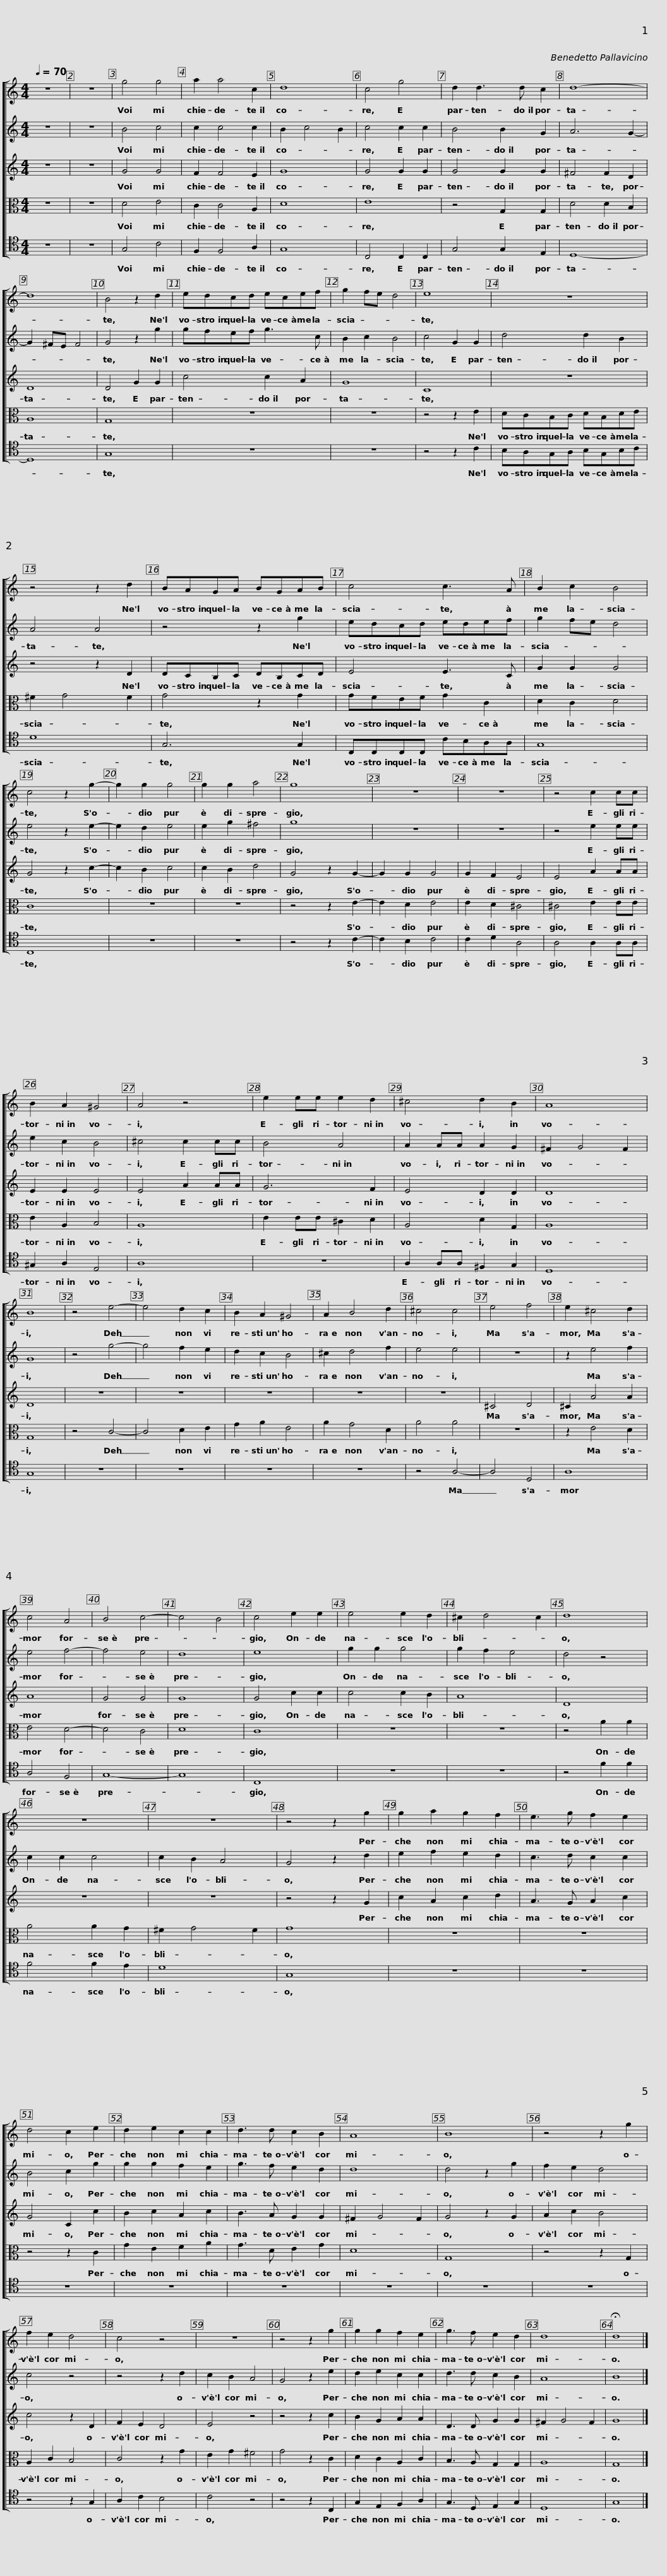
X:1
%%score [ 1 2 3 4 5 ]
L:1/8
Q:1/4=70
M:4/4
I:linebreak $
K:C
V:1 treble
V:2 treble
V:3 treble
V:4 alto
V:5 tenor
V:1
 z8 | z8 | g4 g4 | a2 a4 c2 | d8 | %5
 c4 g4 | d2 d3 d c2 | d8- | d8 |$ B4 z2 d2 | %10
 edcd ecef | g2 fe d4 | e8 | z8 | z4 z2 d2 |$ %15
 BAGA BGAB | c4 c3 A | B2 c2 B4 | c4 z2 g2- | g2 g2 g4 | %20
 g2 g2 a4 |$ g8 | z8 | z8 | z4 c2 cc | %25
 B2 A2 ^G4 | A4 z4 | e2 ee e2 d2 |$ ^c4 d2 B2 | A8 | %30
 B8 | z4 e4- | e4 d2 c2 | B2 A2 ^G4 | A2 B4 d2 | %35
 ^c4 c4 |$ e4 f4 | e2 ^c4 d2 | c4 A4 | B4 c4- | %40
 c4 B4 | c4 e2 e2 | e4 e2 d2 |$ ^c2 d4 c2 | d8 | %45
 z8 | z8 | z4 z2 g2 | g2 a2 g2 f2 | e3 g f2 e2 |$ %50
 d4 c2 e2 | d2 e2 c2 c2 | d3 d c2 B2 | A8 | B8 | %55
 z4 z2 g2 | f2 e2 d4 |$ c4 z4 | z8 | z4 z2 g2 | %60
 g2 g2 f2 e2 | g3 f e2 d2 | d8 | !fermata!d8 |] %64
V:2
 z8 | z8 | B4 c4 | c2 c4 c2 | B2 c4 B2 | %5
 c4 c2 c2 | B4 B2 G2 | A6 G2- | G2 ^FE F4 |$ G4 z2 g2 | %10
 gfef g3 c | B2 c2 B4 | c4 G2 G2 | d4 d2 B2 | A4 A4 |$ %15
 z4 z2 g2 | edcd edef | g2 fe d4 | e4 z2 e2- | e2 d2 e4 | %20
 e2 g2 ^f4 |$ g8 | z8 | z8 | z4 e2 ee | %25
 e2 c2 B4 | ^c4 c2 cc | B4 A4 |$ A2 AA A2 G2 | ^F2 G4 F2 | %30
 G8 | z4 g4- | g4 f2 e2 | d2 c2 B4 | ^c2 d4 f2 | %35
 e4 e4 |$ z8 | z2 e4 f2 | e4 f4- | f4 e4 | %40
 d8 | e8 | g2 g2 g4 |$ g2 f2 e4 | d4 z4 | %45
 c2 c2 c4 | c2 B2 A4 | G4 z2 d2 | e2 f2 e2 d2 | c3 d c2 c2 |$ %50
 B4 c2 g2 | g2 g2 f2 e2 | g3 f e2 d2 | d8 | d4 z2 g2 | %55
 f2 e2 d4 | c4 z4 |$ z4 z2 d2 | c2 B2 A4 | G4 z2 e2 | %60
 d2 e2 c2 c2 | d3 d c2 B2 | A8 | B8 |] %64
V:3
 z8 | z8 | G4 G4 | F2 F4 E2 | G8 | %5
 G4 G2 G2 | G4 G2 G2 | ^F4 F2 D2 | D8 |$ D4 G2 G2 | %10
 c4 c2 A2 | G8 | C8 | z8 | z4 z2 D2 |$ %15
 DCB,C DB,CD | E4 E3 C | G2 G2 G4 | G4 z2 c2- | c2 B2 c4 | %20
 c2 B2 d4 |$ G4 z2 G2- | G2 G2 G4 | G2 F2 E4 | E4 A2 AA | %25
 E2 E2 E4 | E4 A2 AA | G6 F2 |$ E4 D2 D2 | D8 | %30
 D8 | z8 | z8 | z8 | z8 | %35
 z8 |$ ^C4 D4 | ^C2 A4 A2 | A8 | G4 G4 | %40
 G8 | G4 c2 c2 | c4 c2 B2 |$ A8 | D8 | %45
 z8 | z8 | z4 z2 G2 | c2 A2 c2 d2 | A3 G A2 c2 |$ %50
 G4 C2 c2 | B2 c2 A2 c2 | B3 A G2 G2 | ^F2 G4 F2 | G4 z2 G2 | %55
 A2 c2 B4 | c4 z2 D2 |$ F2 E2 D4 | E4 z4 | z4 z2 c2 | %60
 B2 G2 A2 A2 | D3 D G2 G2 | ^F2 G4 F2 | G8 |] %64
V:4
 z8 | z8 | D4 E4 | C2 C4 A,2 | D8 | %5
 E8 | z4 G,2 G,2 | D4 D2 B,2 | A,8 |$ G,8 | %10
 z8 | z8 | z4 z2 E2 | DCB,C DB,DE | ^F2 G4 F2 |$ %15
 G4 z2 G2 | GFEF G2 C2 | D2 C2 D4 | C8 | z8 | %20
 z8 |$ z4 z2 E2- | E2 D2 E4 | E2 D2 ^C4 | ^C4 E2 EE | %25
 E2 A,2 B,4 | A,8 | E2 EE ^C2 D2 |$ A,4 D2 G,2 | A,8 | %30
 G,8 | z4 C4- | C4 D2 E2 | G2 A2 E4 | A2 G4 D2 | %35
 A4 A4 |$ z8 | z2 E4 D2 | E4 D4- | D4 C4 | %40
 D8 | C8 | z8 |$ z8 | z4 A2 A2 | %45
 A4 A2 G2 | ^F2 G4 F2 | G8 | z8 | z8 |$ %50
 z4 z2 C2 | G2 E2 F2 A2 | G3 D E2 G2 | D8 | G,8 | %55
 z4 z2 G,2 | A,2 C2 B,4 |$ C4 z2 G2 | E2 G2 ^F4 | G4 z2 C2 | %60
 D2 C2 A,2 C2 | B,3 A, G,2 G,2 | A,8 | G,8 |] %64
V:5
 z8 | z8 | G,4 C4 | F,2 F,4 A,2 | G,8 | %5
 C,4 C,2 C,2 | G,4 G,2 E,2 | D,8- | D,8 |$ G,8 | %10
 z8 | z8 | z4 z2 C2 | B,A,G,A, B,G,B,C | D8 |$ %15
 G,6 G,2 | C,C,C,C, CB,A,A, | G,8 | C,8 | z8 | %20
 z8 |$ z4 z2 C2- | C2 B,2 C4 | C2 D2 A,4 | A,4 A,2 A,A, | %25
 ^G,2 A,2 E,4 | A,8 | z8 |$ A,2 A,A, ^F,2 G,2 | D,8 | %30
 G,8 | z8 | z8 | z8 | z8 | %35
 z4 A,4- |$ A,4 D,4 | A,8 | A,4 F,4 | G,8- | %40
 G,8 | C,8 | z8 |$ z8 | z4 F2 F2 | %45
 F4 F2 E2 | D8 | G,8 | z8 | z8 |$ %50
 z8 | z8 | z8 | z8 | z8 | %55
 z8 | z4 z2 G,2 |$ A,2 C2 B,4 | C4 z4 | z4 z2 C,2 | %60
 G,2 E,2 F,2 A,2 | G,3 D, E,2 G,2 | D,8 | G,8 |] %64
